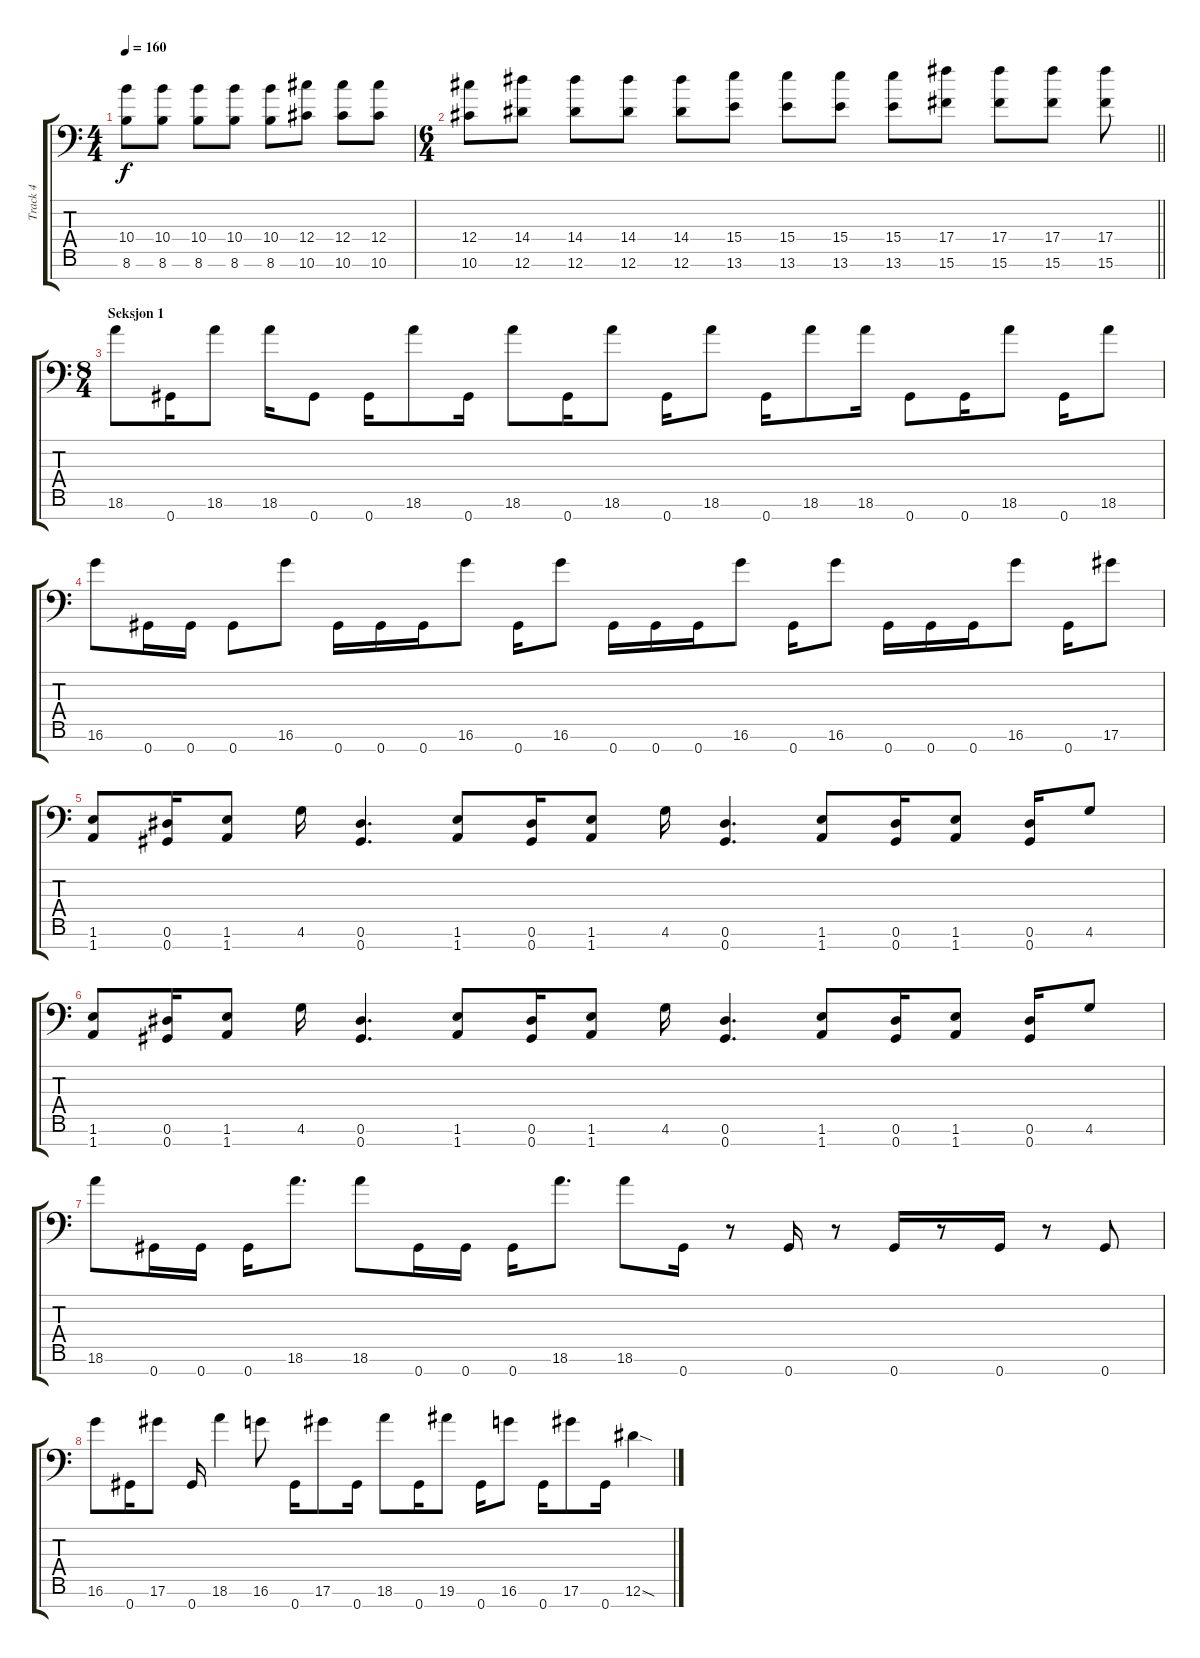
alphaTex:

\track ("Track 4" "Track 4") {instrument distortionguitar}
\staff {score tabs}
\tuning (Eb4 Bb3 Gb3 Db3 Ab2 Eb2 Ab1) {hide}
\ts (4 4)
\tempo 160
\clef f4
\ks c
(10.4 8.6).8{dy f} (10.4 8.6).8 (10.4 8.6).8 (10.4 8.6).8 (10.4 8.6).8 (12.4 10.6).8 (12.4 10.6).8 (12.4 10.6).8 |
\ts (6 4)
\barLineRight lightlight
(12.4 10.6).8 (14.4 12.6).8 (14.4 12.6).8 (14.4 12.6).8 (14.4 12.6).8 (15.4 13.6).8 (15.4 13.6).8 (15.4 13.6).8 (15.4 13.6).8 (17.4 15.6).8 (17.4 15.6).8 (17.4 15.6).8 (17.4 15.6).8 |
\ts (8 4)
\section ("" "Seksjon 1")
18.6.8 0.7.16 18.6.8 18.6.16 0.7.8 0.7.16 18.6.8 0.7.16 18.6.8 0.7.16 18.6.8 0.7.16 18.6.8 0.7.16 18.6.8 18.6.16 0.7.8 0.7.16 18.6.8 0.7.16 18.6.8 |
16.6.8 0.7.16 0.7.16 0.7.8 16.6.8 0.7.16 0.7.16 0.7.16 16.6.8 0.7.16 16.6.8 0.7.16 0.7.16 0.7.16 16.6.8 0.7.16 16.6.8 0.7.16 0.7.16 0.7.16 16.6.8 0.7.16 17.6.8 |
(1.6 1.7).8 (0.6 0.7).16 (1.6 1.7).8 4.6.16 (0.6 0.7).4{d} (1.6 1.7).8 (0.6 0.7).16 (1.6 1.7).8 4.6.16 (0.6 0.7).4{d} (1.6 1.7).8 (0.6 0.7).16 (1.6 1.7).8 (0.6 0.7).16 4.6.8 |
(1.6 1.7).8 (0.6 0.7).16 (1.6 1.7).8 4.6.16 (0.6 0.7).4{d} (1.6 1.7).8 (0.6 0.7).16 (1.6 1.7).8 4.6.16 (0.6 0.7).4{d} (1.6 1.7).8 (0.6 0.7).16 (1.6 1.7).8 (0.6 0.7).16 4.6.8 |
18.6.8 0.7.16 0.7.16 0.7.16 18.6.8{d} 18.6.8 0.7.16 0.7.16 0.7.16 18.6.8{d} 18.6.8 0.7.16 r.8 0.7.16 r.8 0.7.16 r.8 0.7.16 r.8 0.7.8 |
16.6.8 0.7.16 17.6.8 0.7.16 18.6.4 16.6.8 0.7.16 17.6.8 0.7.16 18.6.8 0.7.16 19.6.8 0.7.16 16.6.8 0.7.16 17.6.8 0.7.16 12.6{sod}.4
